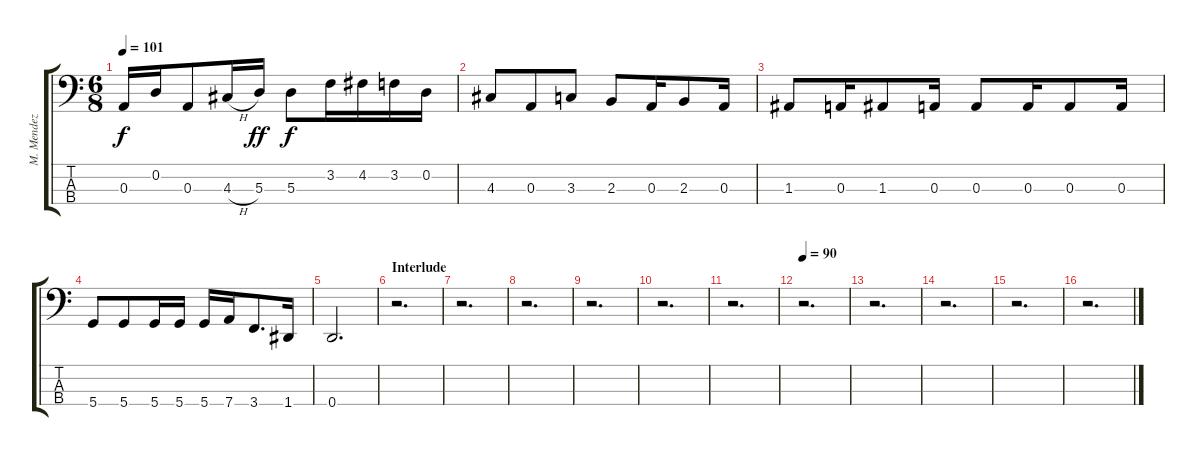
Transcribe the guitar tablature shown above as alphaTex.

\track ("M. Mendez" "M. Mendez") {instrument electricbassfinger}
\staff {score tabs}
\tuning (G2 D2 A1 D1) {hide}
\ts (6 8)
\tempo 101
\clef f4
\ks c
0.3.16{dy f} 0.2.16 0.3.8 4.3{h}.16 5.3.16{dy ff} 5.3.8{dy f} 3.2.16 4.2.16 3.2.16 0.2.16 |
4.3.8 0.3.8 3.3.8 2.3.8 0.3.16 2.3.8 0.3.16 |
1.3.8 0.3.16 1.3.8 0.3.16 0.3.8 0.3.16 0.3.8 0.3.16 |
5.4.8 5.4.8 5.4.16 5.4.16 5.4.16 7.4.16 3.4.8{d} 1.4.16 |
0.4.2{d} |
\section ("" "Interlude")
r.2{d} |
r.2{d} |
r.2{d} |
r.2{d} |
r.2{d} |
r.2{d} |
\tempo 90
r.2{d} |
r.2{d} |
r.2{d} |
r.2{d} |
r.2{d}
